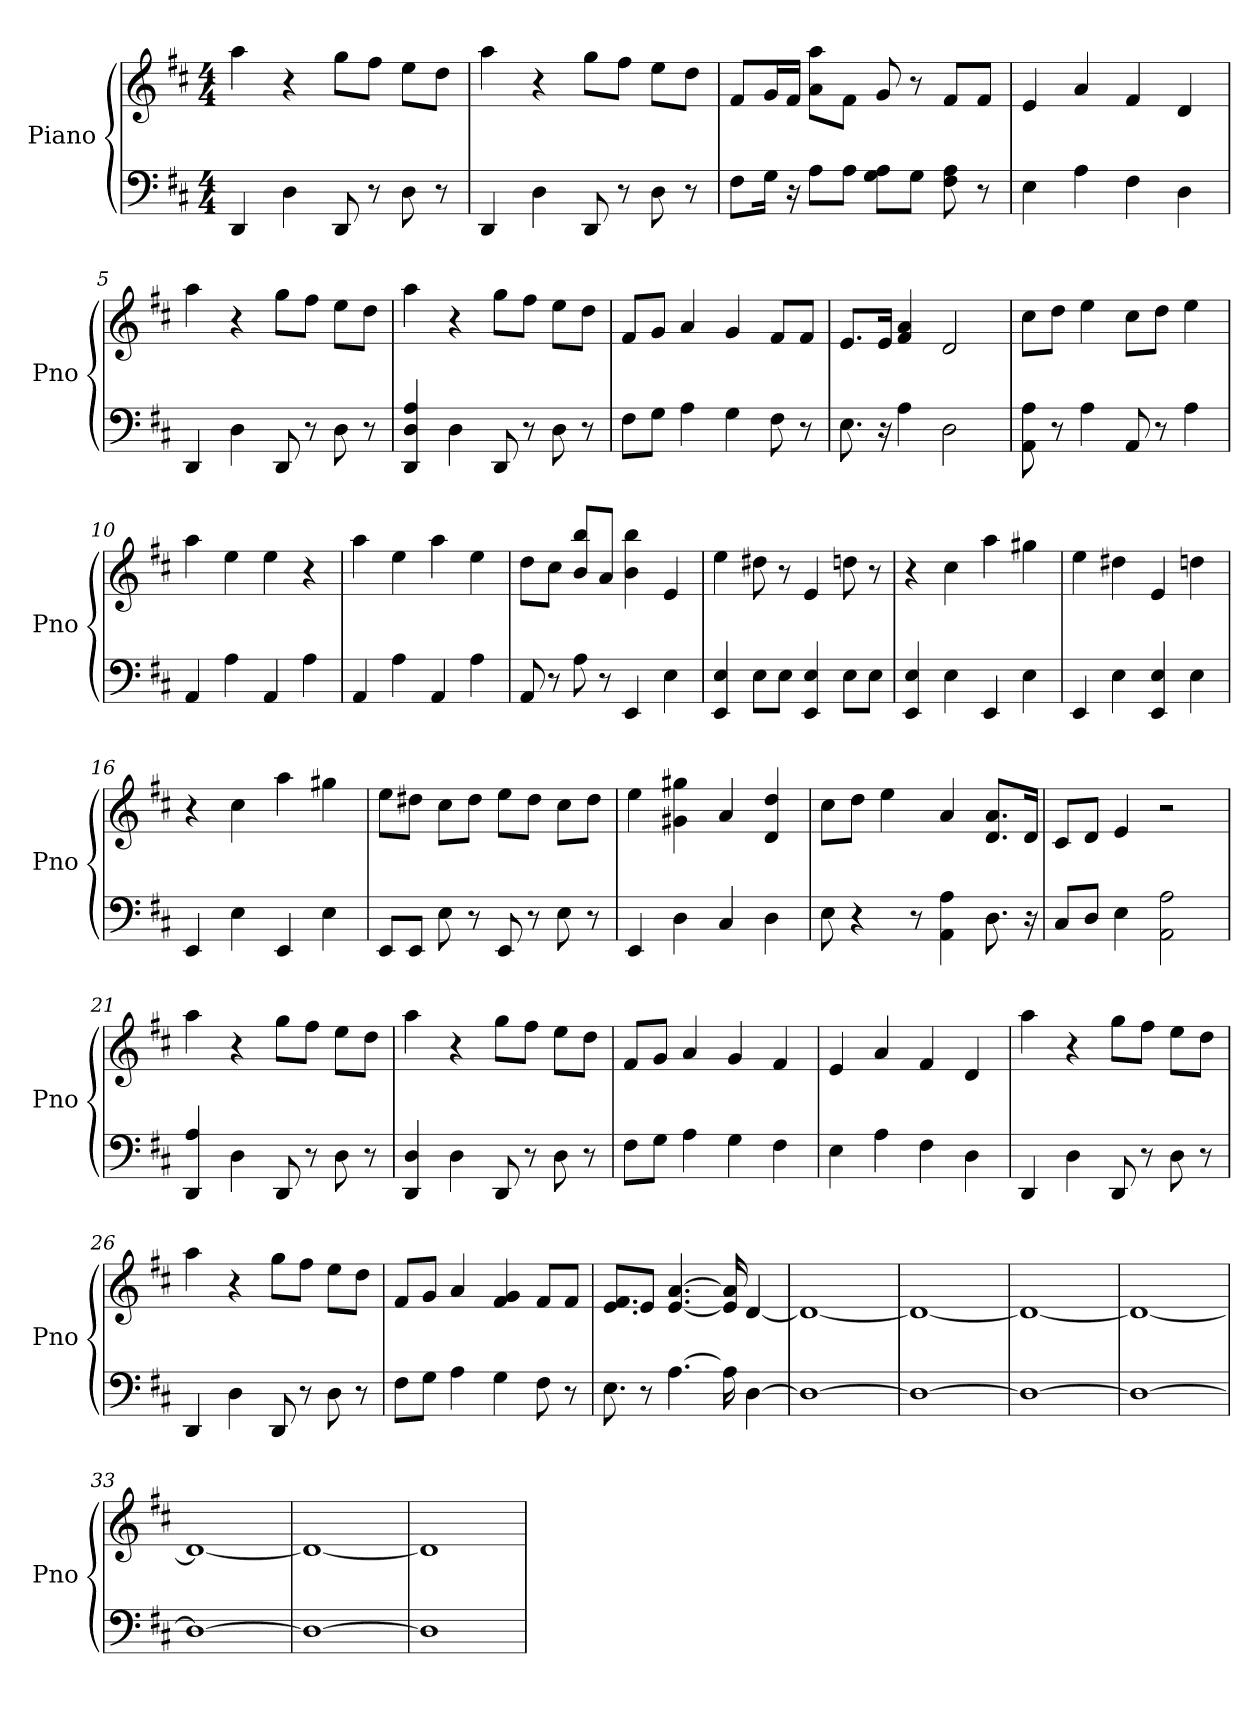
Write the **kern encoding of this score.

**kern	**kern
*part1	*part1
*staff2	*staff1
*I"Piano	*
*I'Pno	*
*clefF4	*clefG2
*k[f#c#]	*k[f#c#]
*D:	*D:
*M4/4	*M4/4
*MM158	*MM158
=1	=1
4DD	4aa
4D	4r
8DD	8gg\L
8r	8ff#\J
8D	8ee\L
8r	8dd\J
=2	=2
4DD	4aa
4D	4r
8DD	8gg\L
8r	8ff#\J
8D	8ee\L
8r	8dd\J
=3	=3
8F#\L	8f#/L
16G\Jk	16g/L
16r	16f#/JJ
8A\L	8aa\ 8a\L
8A\J	8f#\J
8A\ 8G\L	8g
8G\J	8r
8F# 8A	8f#/L
8r	8f#/J
=4	=4
4E	4e
4A	4a
4F#	4f#
4D	4d
=5	=5
4DD	4aa
4D	4r
8DD	8gg\L
8r	8ff#\J
8D	8ee\L
8r	8dd\J
=6	=6
4D 4A 4DD	4aa
4D	4r
8DD	8gg\L
8r	8ff#\J
8D	8ee\L
8r	8dd\J
=7	=7
8F#\L	8f#/L
8G\J	8g/J
4A	4a
4G	4g
8F#	8f#/L
8r	8f#/J
=8	=8
8.E	8.e/L
16r	16e/Jk
4A	4a 4f#
2D	2d
=9	=9
8A 8AA	8cc#\L
8r	8dd\J
4A	4ee
8AA	8cc#\L
8r	8dd\J
4A	4ee
=10	=10
4AA	4aa
4A	4ee
4AA	4ee
4A	4r
=11	=11
4AA	4aa
4A	4ee
4AA	4aa
4A	4ee
=12	=12
8AA	8dd\L
8r	8cc#\J
8A	8b/ 8bb/L
8r	8a/J
4EE	4bb 4b
4E	4e
=13	=13
4EE 4E	4ee
8E\L	8dd#
8E\J	8r
4EE 4E	4e
8E\L	8dd
8E\J	8r
=14	=14
4EE 4E	4r
4E	4cc#
4EE	4aa
4E	4gg#
=15	=15
4EE	4ee
4E	4dd#
4EE 4E	4e
4E	4dd
=16	=16
4EE	4r
4E	4cc#
4EE	4aa
4E	4gg#
=17	=17
8EE/L	8ee\L
8EE/J	8dd#\J
8E	8cc#\L
8r	8dd#\J
8EE	8ee\L
8r	8dd#\J
8E	8cc#\L
8r	8dd#\J
=18	=18
4EE	4ee
4D	4g# 4gg#
4C#	4a
4D	4d 4dd
=19	=19
8E	8cc#\L
4r	8dd\J
.	4ee
8r	.
4AA 4A	4a
8.D	8.d/ 8.a/L
16r	16d/Jk
=20	=20
8C#/L	8c#/L
8D/J	8d/J
4E	4e
2A 2AA	2r
=21	=21
4A 4DD	4aa
4D	4r
8DD	8gg\L
8r	8ff#\J
8D	8ee\L
8r	8dd\J
=22	=22
4D 4DD	4aa
4D	4r
8DD	8gg\L
8r	8ff#\J
8D	8ee\L
8r	8dd\J
=23	=23
8F#\L	8f#/L
8G\J	8g/J
4A	4a
4G	4g
4F#	4f#
=24	=24
4E	4e
4A	4a
4F#	4f#
4D	4d
=25	=25
4DD	4aa
4D	4r
8DD	8gg\L
8r	8ff#\J
8D	8ee\L
8r	8dd\J
=26	=26
4DD	4aa
4D	4r
8DD	8gg\L
8r	8ff#\J
8D	8ee\L
8r	8dd\J
=27	=27
8F#\L	8f#/L
8G\J	8g/J
4A	4a
4G	4g 4f#
8F#	8f#/L
8r	8f#/J
=28	=28
8.E	8.e/ 8.f#/L
8r	8e/J
[4.A	[4.e [4.a
16A]	16e] 16a]
[4D	[4d
=29	=29
1D_	1d_
=30	=30
1D_	1d_
=31	=31
1D_	1d_
=32	=32
1D_	1d_
=33	=33
1D_	1d_
=34	=34
1D_	1d_
=35	=35
1D]	1d]
=	=
*-	*-
